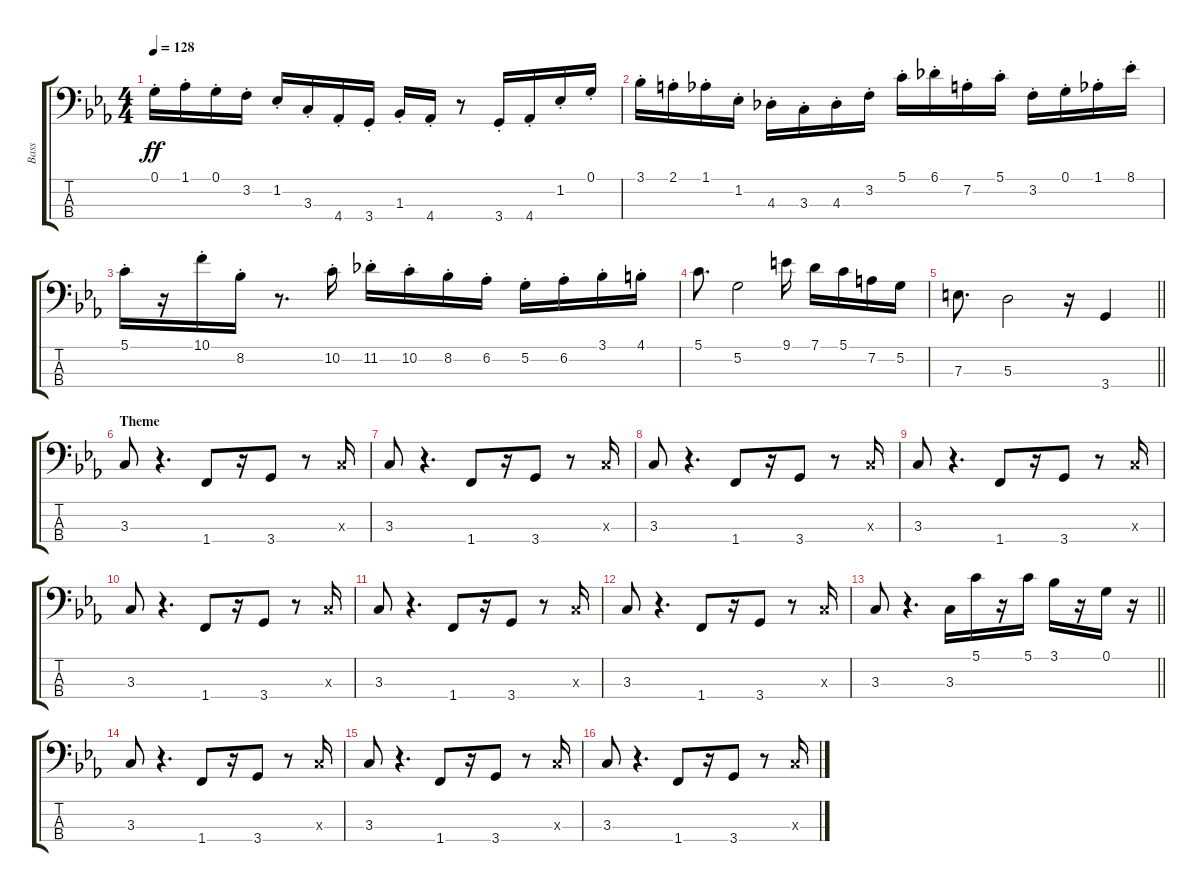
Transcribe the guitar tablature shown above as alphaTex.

\track ("Bass" "Bass") {instrument slapbass1}
\staff {score tabs}
\tuning (G2 D2 A1 E1) {hide}
\ts (4 4)
\tempo 128
\clef f4
\ks cminor
0.1{st}.16{dy ff} 1.1{st}.16 0.1{st}.16 3.2{st}.16 1.2{st}.16 3.3{st}.16 4.4{st}.16 3.4{st}.16 1.3{st}.16 4.4{st}.16 r.8 3.4{st}.16 4.4{st}.16 1.2{st}.16 0.1{st}.16 |
3.1{st}.16 2.1{st}.16 1.1{st}.16 1.2{st}.16 4.3{st}.16 3.3{st}.16 4.3{st}.16 3.2{st}.16 5.1{st}.16 6.1{st}.16 7.2{st}.16 5.1{st}.16 3.2{st}.16 0.1{st}.16 1.1{st}.16 8.1{st}.16 |
5.1{st}.16 r.16 10.1{st}.16 8.2{st}.16 r.8{d} 10.2{st}.16 11.2{st}.16 10.2{st}.16 8.2{st}.16 6.2{st}.16 5.2{st}.16 6.2{st}.16 3.1{st}.16 4.1{st}.16 |
5.1.8{d} 5.2.2 9.1.16{instrument slapbass1} 7.1.16 5.1.16 7.2.16 5.2.16 |
\barLineRight lightlight
7.3.8{d} 5.3.2 r.16 3.4.4 |
\section ("" "Theme")
3.3.8 r.4{d} 1.4.8 r.16 3.4.8 r.8 3.3{x}.16 |
3.3.8 r.4{d} 1.4.8 r.16 3.4.8 r.8 3.3{x}.16 |
3.3.8 r.4{d} 1.4.8 r.16 3.4.8 r.8 3.3{x}.16 |
3.3.8 r.4{d} 1.4.8 r.16 3.4.8 r.8 3.3{x}.16 |
3.3.8 r.4{d} 1.4.8 r.16 3.4.8 r.8 3.3{x}.16 |
3.3.8 r.4{d} 1.4.8 r.16 3.4.8 r.8 3.3{x}.16 |
3.3.8 r.4{d} 1.4.8 r.16 3.4.8 r.8 3.3{x}.16 |
\barLineRight lightlight
3.3.8 r.4{d} 3.3.16 5.1.16 r.16 5.1.16 3.1.16 r.16 0.1.16 r.16 |
3.3.8 r.4{d} 1.4.8 r.16 3.4.8 r.8 3.3{x}.16 |
3.3.8 r.4{d} 1.4.8 r.16 3.4.8 r.8 3.3{x}.16 |
3.3.8 r.4{d} 1.4.8 r.16 3.4.8 r.8 3.3{x}.16
